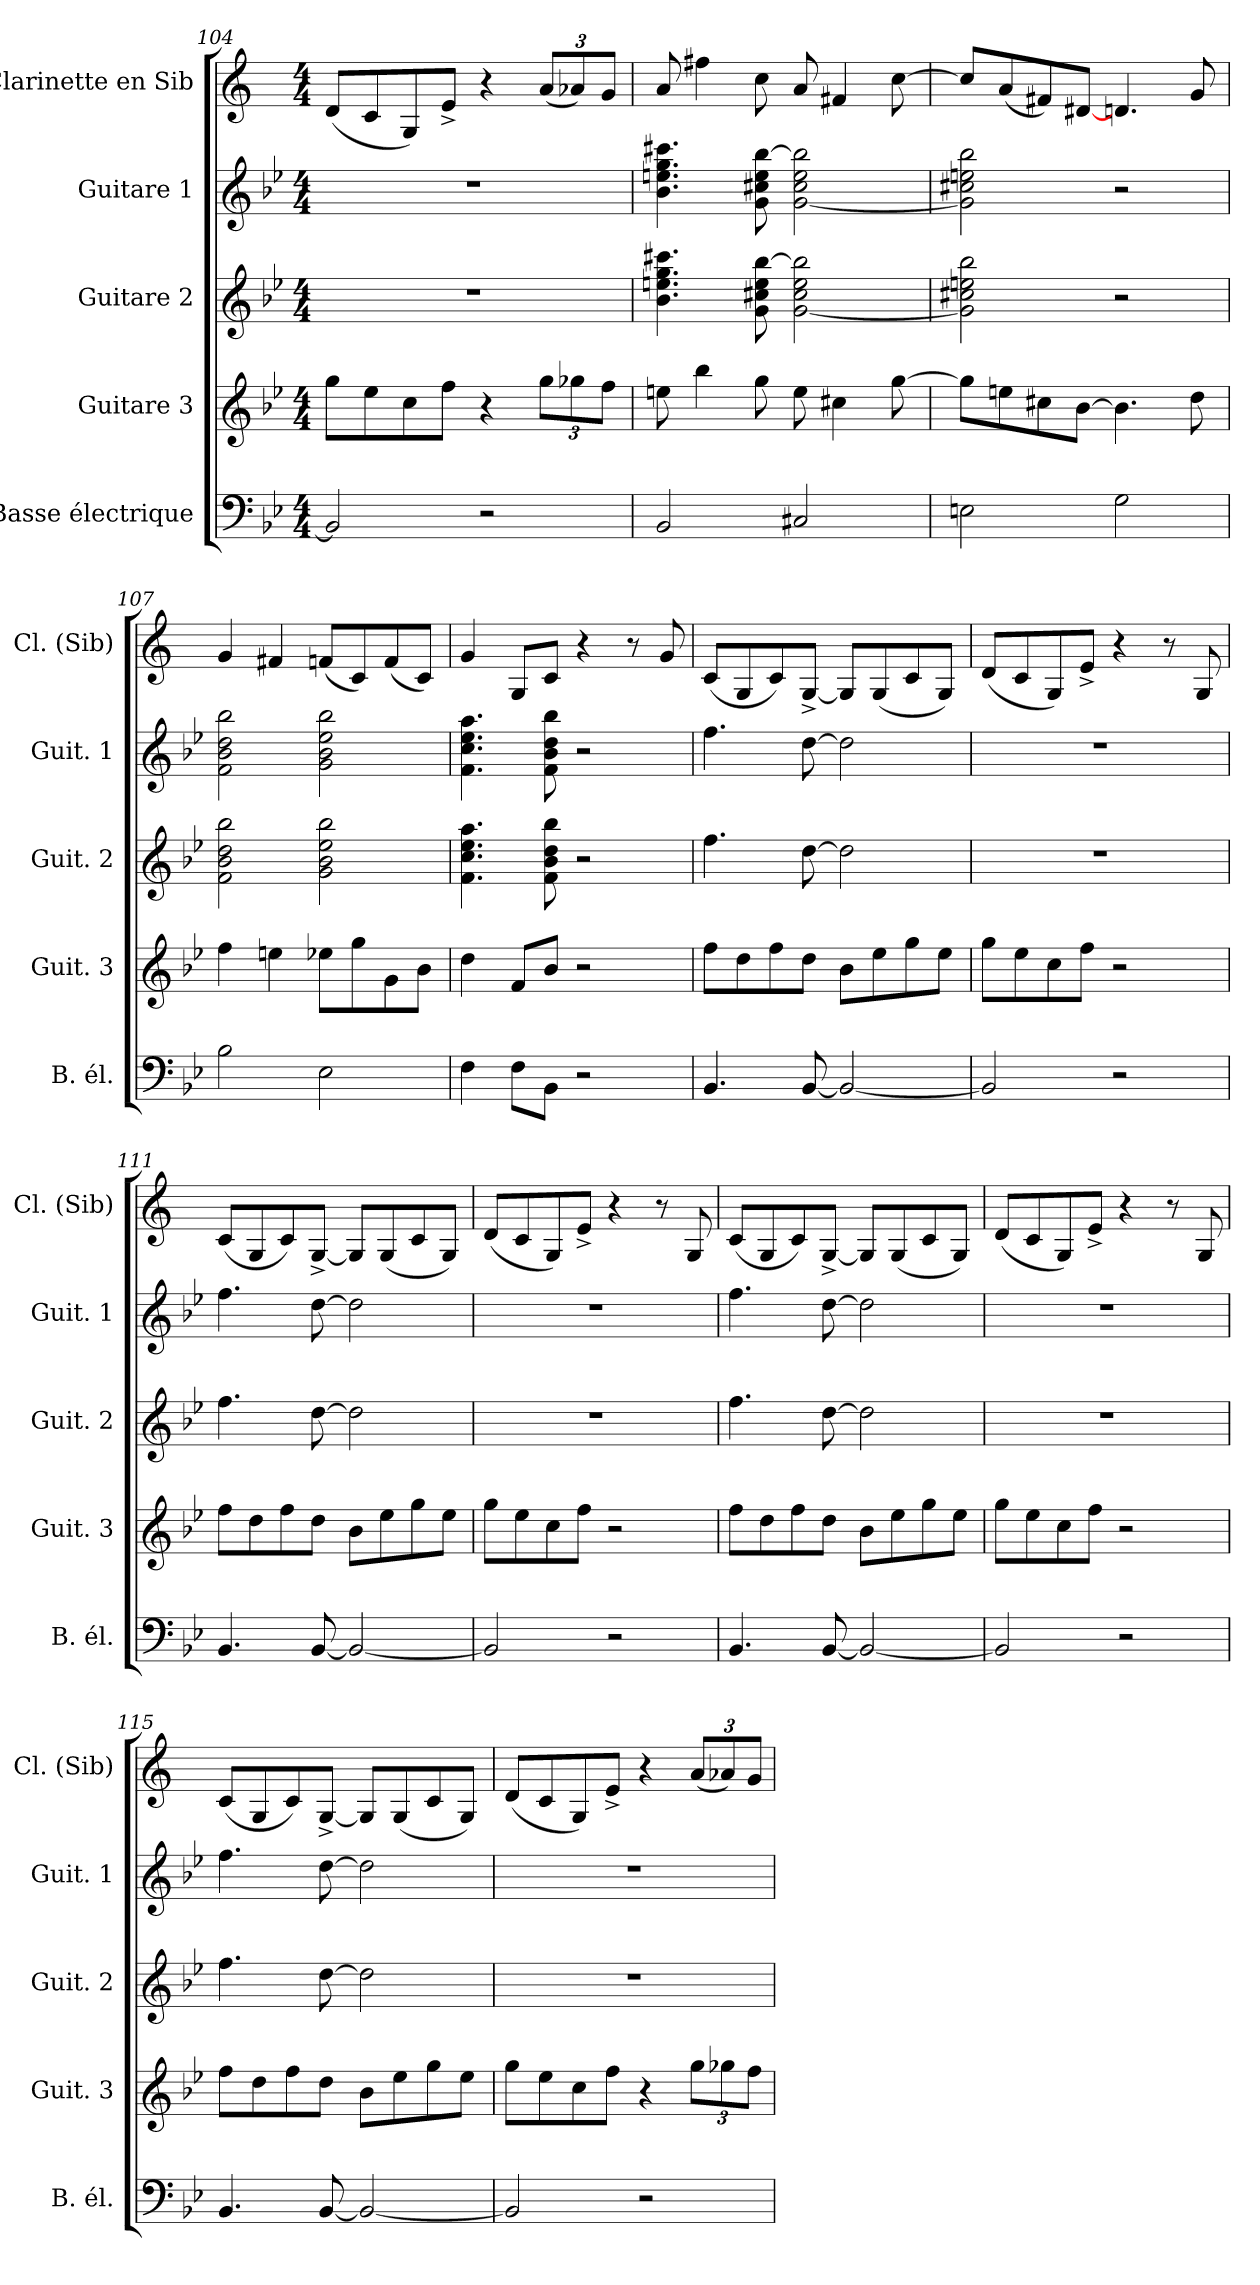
**kern	**kern	**kern	**kern	**kern
*part5	*part4	*part3	*part2	*part1
*staff5	*staff4	*staff3	*staff2	*staff1
*I"Basse électrique	*I"Guitare 3	*I"Guitare 2	*I"Guitare 1	*I"Clarinette en Sib
*I'B. él.	*I'Guit. 3	*I'Guit. 2	*I'Guit. 1	*I'Cl. (Sib)
*clefF4	*clefG2	*clefG2	*clefG2	*clefG2
*ITrd7c12	*ITrd7c12	*ITrd7c12	*ITrd7c12	*ITrd1c2
*k[b-e-]	*k[b-e-]	*k[b-e-]	*k[b-e-]	*k[b-e-]
*B-:	*B-:	*B-:	*B-:	*B-:
*M4/4	*M4/4	*M4/4	*M4/4	*M4/4
=104	=104	=104	=104	=104
2BBB-/]	8g\L	1r	1r	(<8c/L
.	8e-\	.	.	8B-/
.	8c\	.	.	8F/)
.	8f\J	.	.	8d^</J
2r	4r	.	.	4r
.	12g\L	.	.	(<12g/L
.	12g-X\	.	.	12g-X/)
.	12f\J	.	.	12f/J
!!LO:PB:g=z
=105	=105	=105	=105	=105
2BBB-/	8en\	4.B-\ 4.en\ 4.g\ 4.cc#X\	4.B-\ 4.en\ 4.g\ 4.cc#X\	8g/
.	4b-\	.	.	4een\
.	8g\	8G\ 8c#X\ 8e\ [8b-\	8G\ 8c#X\ 8e\ [8b-\	8b-\
2CC#X/	8e\	[2G\ 2c#\ 2e\ 2b-\]	[2G\ 2c#\ 2e\ 2b-\]	8g/
.	4c#X\	.	.	4en/
.	[8g\	.	.	[8b-\
=106	=106	=106	=106	=106
2EEn\	8g\L]	2G\] 2c#X\ 2en\ 2b-\	2G\] 2c#X\ 2en\ 2b-\	8b-/L]
.	8en\	.	.	(<8g/
.	8c#X\	.	.	8en/)
.	[8B-\J	.	.	[8c#X/J
2GG\	4.B-\]	2r	2r	4.c/
.	8d\	.	.	8f/
=107	=107	=107	=107	=107
2BB-\	4f\	2F\ 2B-\ 2d\ 2b-\	2F\ 2B-\ 2d\ 2b-\	4f/
.	4en\	.	.	4en/
2EE-\	8e-X\L	2G\ 2B-\ 2e-\ 2b-\	2G\ 2B-\ 2e-\ 2b-\	(<8e-X/L
.	8g\	.	.	8B-/)
.	8G\	.	.	(<8e-/
.	8B-\J	.	.	8B-/J)
=108	=108	=108	=108	=108
4FF\	4d\	4.F\ 4.c\ 4.e-\ 4.a\	4.F\ 4.c\ 4.e-\ 4.a\	4f/
8FF\L	8F/L	.	.	8F/L
8BBB-\J	8B-/J	8F\ 8B-\ 8d\ 8b-\	8F\ 8B-\ 8d\ 8b-\	8B-/J
2r	2r	2r	2r	4r
.	.	.	.	8r
.	.	.	.	8f/
!!LO:LB:g=z
=109	=109	=109	=109	=109
4.BBB-/	8f\L	4.f\	4.f\	(<8B-/L
.	8d\	.	.	8F/
.	8f\	.	.	8B-/)
[8BBB-/	8d\J	[8d\	[8d\	[8F^</J
2BBB-/_	8B-\L	2d\]	2d\]	8F/L]
.	8e-\	.	.	(<8F/
.	8g\	.	.	8B-/
.	8e-\J	.	.	8F/J)
=110	=110	=110	=110	=110
2BBB-/]	8g\L	1r	1r	(<8c/L
.	8e-\	.	.	8B-/
.	8c\	.	.	8F/)
.	8f\J	.	.	8d^</J
2r	2r	.	.	4r
.	.	.	.	8r
.	.	.	.	8F/
=111	=111	=111	=111	=111
4.BBB-/	8f\L	4.f\	4.f\	(<8B-/L
.	8d\	.	.	8F/
.	8f\	.	.	8B-/)
[8BBB-/	8d\J	[8d\	[8d\	[8F^</J
2BBB-/_	8B-\L	2d\]	2d\]	8F/L]
.	8e-\	.	.	(<8F/
.	8g\	.	.	8B-/
.	8e-\J	.	.	8F/J)
=112	=112	=112	=112	=112
2BBB-/]	8g\L	1r	1r	(<8c/L
.	8e-\	.	.	8B-/
.	8c\	.	.	8F/)
.	8f\J	.	.	8d^</J
2r	2r	.	.	4r
.	.	.	.	8r
.	.	.	.	8F/
!!LO:PB:g=z
=113	=113	=113	=113	=113
4.BBB-/	8f\L	4.f\	4.f\	(<8B-/L
.	8d\	.	.	8F/
.	8f\	.	.	8B-/)
[8BBB-/	8d\J	[8d\	[8d\	[8F^</J
2BBB-/_	8B-\L	2d\]	2d\]	8F/L]
.	8e-\	.	.	(<8F/
.	8g\	.	.	8B-/
.	8e-\J	.	.	8F/J)
=114	=114	=114	=114	=114
2BBB-/]	8g\L	1r	1r	(<8c/L
.	8e-\	.	.	8B-/
.	8c\	.	.	8F/)
.	8f\J	.	.	8d^</J
2r	2r	.	.	4r
.	.	.	.	8r
.	.	.	.	8F/
=115	=115	=115	=115	=115
4.BBB-/	8f\L	4.f\	4.f\	(<8B-/L
.	8d\	.	.	8F/
.	8f\	.	.	8B-/)
[8BBB-/	8d\J	[8d\	[8d\	[8F^</J
2BBB-/_	8B-\L	2d\]	2d\]	8F/L]
.	8e-\	.	.	(<8F/
.	8g\	.	.	8B-/
.	8e-\J	.	.	8F/J)
=116	=116	=116	=116	=116
2BBB-/]	8g\L	1r	1r	(<8c/L
.	8e-\	.	.	8B-/
.	8c\	.	.	8F/)
.	8f\J	.	.	8d^</J
2r	4r	.	.	4r
.	12g\L	.	.	(<12g/L
.	12g-X\	.	.	12g-X/)
.	12f\J	.	.	12f/J
=	=	=	=	=
*-	*-	*-	*-	*-
